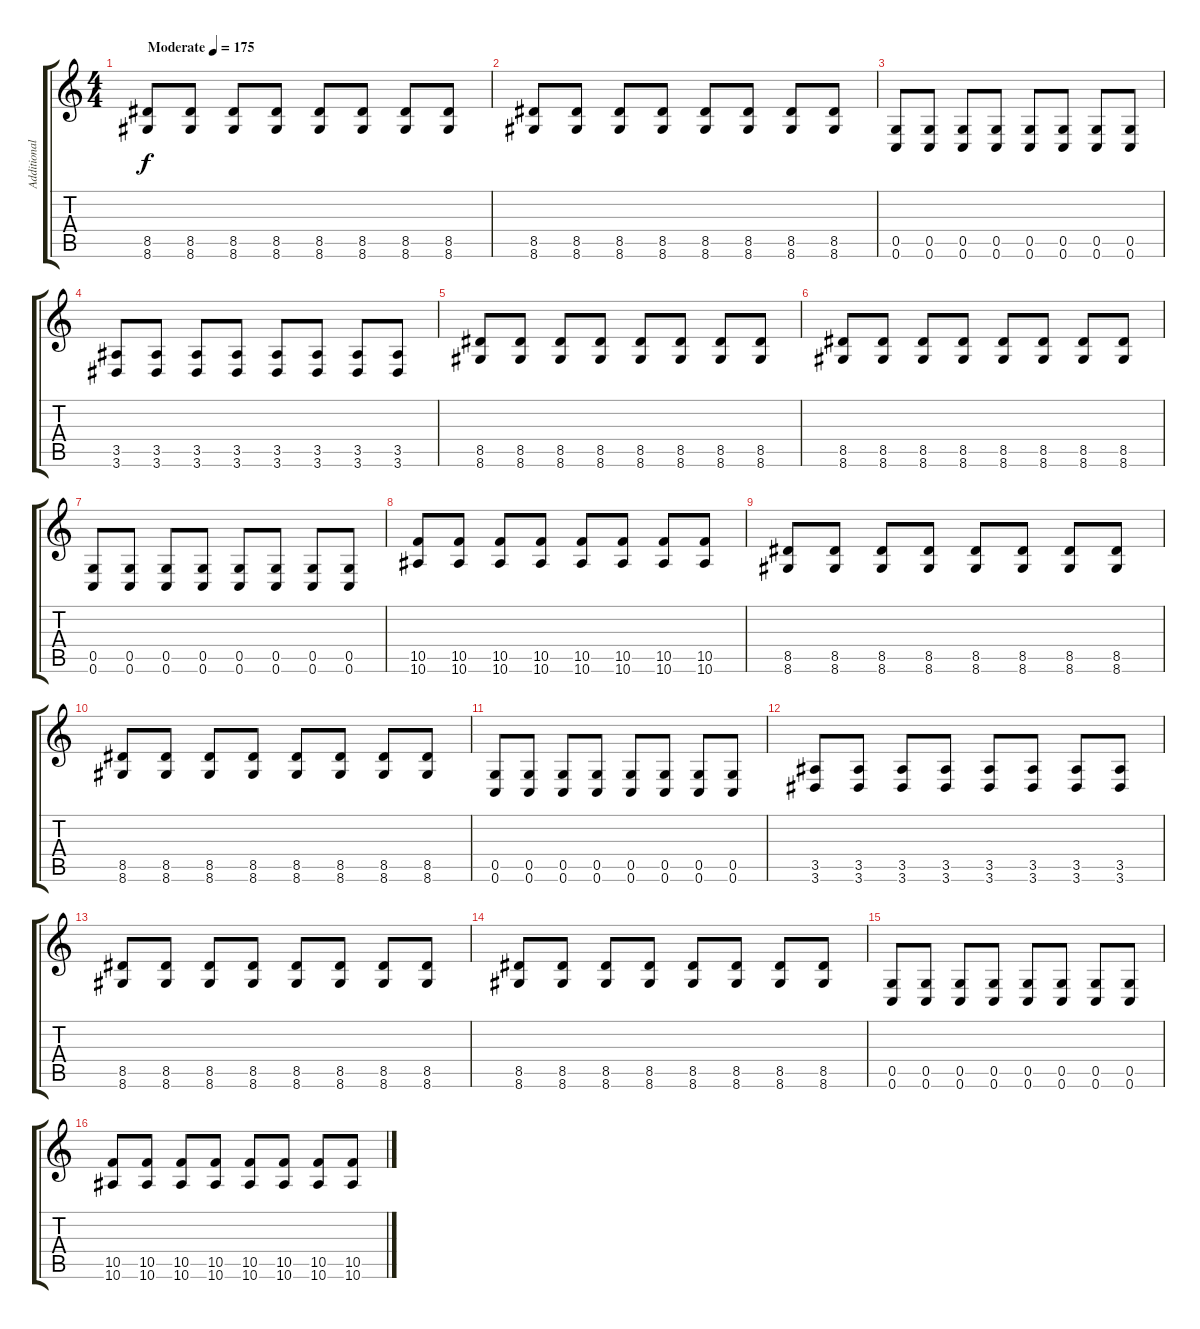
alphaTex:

\track ("Additional Guitar" "Additional") {instrument distortionguitar}
\staff {score tabs}
\tuning (D4 A3 F3 C3 G2 C2) {hide}
\ts (4 4)
\tempo (175 "Moderate")
\clef g2
\ks c
(8.5 8.6).8{dy f instrument distortionguitar} (8.5 8.6).8 (8.5 8.6).8 (8.5 8.6).8 (8.5 8.6).8 (8.5 8.6).8 (8.5 8.6).8 (8.5 8.6).8 |
(8.5 8.6).8 (8.5 8.6).8 (8.5 8.6).8 (8.5 8.6).8 (8.5 8.6).8 (8.5 8.6).8 (8.5 8.6).8 (8.5 8.6).8 |
(0.5 0.6).8 (0.5 0.6).8 (0.5 0.6).8 (0.5 0.6).8 (0.5 0.6).8 (0.5 0.6).8 (0.5 0.6).8 (0.5 0.6).8 |
(3.5 3.6).8 (3.5 3.6).8 (3.5 3.6).8 (3.5 3.6).8 (3.5 3.6).8 (3.5 3.6).8 (3.5 3.6).8 (3.5 3.6).8 |
(8.5 8.6).8 (8.5 8.6).8 (8.5 8.6).8 (8.5 8.6).8 (8.5 8.6).8 (8.5 8.6).8 (8.5 8.6).8 (8.5 8.6).8 |
(8.5 8.6).8 (8.5 8.6).8 (8.5 8.6).8 (8.5 8.6).8 (8.5 8.6).8 (8.5 8.6).8 (8.5 8.6).8 (8.5 8.6).8 |
(0.5 0.6).8 (0.5 0.6).8 (0.5 0.6).8 (0.5 0.6).8 (0.5 0.6).8 (0.5 0.6).8 (0.5 0.6).8 (0.5 0.6).8 |
(10.5 10.6).8 (10.5 10.6).8 (10.5 10.6).8 (10.5 10.6).8 (10.5 10.6).8 (10.5 10.6).8 (10.5 10.6).8 (10.5 10.6).8 |
(8.5 8.6).8 (8.5 8.6).8 (8.5 8.6).8 (8.5 8.6).8 (8.5 8.6).8 (8.5 8.6).8 (8.5 8.6).8 (8.5 8.6).8 |
(8.5 8.6).8 (8.5 8.6).8 (8.5 8.6).8 (8.5 8.6).8 (8.5 8.6).8 (8.5 8.6).8 (8.5 8.6).8 (8.5 8.6).8 |
(0.5 0.6).8 (0.5 0.6).8 (0.5 0.6).8 (0.5 0.6).8 (0.5 0.6).8 (0.5 0.6).8 (0.5 0.6).8 (0.5 0.6).8 |
(3.5 3.6).8 (3.5 3.6).8 (3.5 3.6).8 (3.5 3.6).8 (3.5 3.6).8 (3.5 3.6).8 (3.5 3.6).8 (3.5 3.6).8 |
(8.5 8.6).8 (8.5 8.6).8 (8.5 8.6).8 (8.5 8.6).8 (8.5 8.6).8 (8.5 8.6).8 (8.5 8.6).8 (8.5 8.6).8 |
(8.5 8.6).8 (8.5 8.6).8 (8.5 8.6).8 (8.5 8.6).8 (8.5 8.6).8 (8.5 8.6).8 (8.5 8.6).8 (8.5 8.6).8 |
(0.5 0.6).8 (0.5 0.6).8 (0.5 0.6).8 (0.5 0.6).8 (0.5 0.6).8 (0.5 0.6).8 (0.5 0.6).8 (0.5 0.6).8 |
(10.5 10.6).8 (10.5 10.6).8 (10.5 10.6).8 (10.5 10.6).8 (10.5 10.6).8 (10.5 10.6).8 (10.5 10.6).8 (10.5 10.6).8
